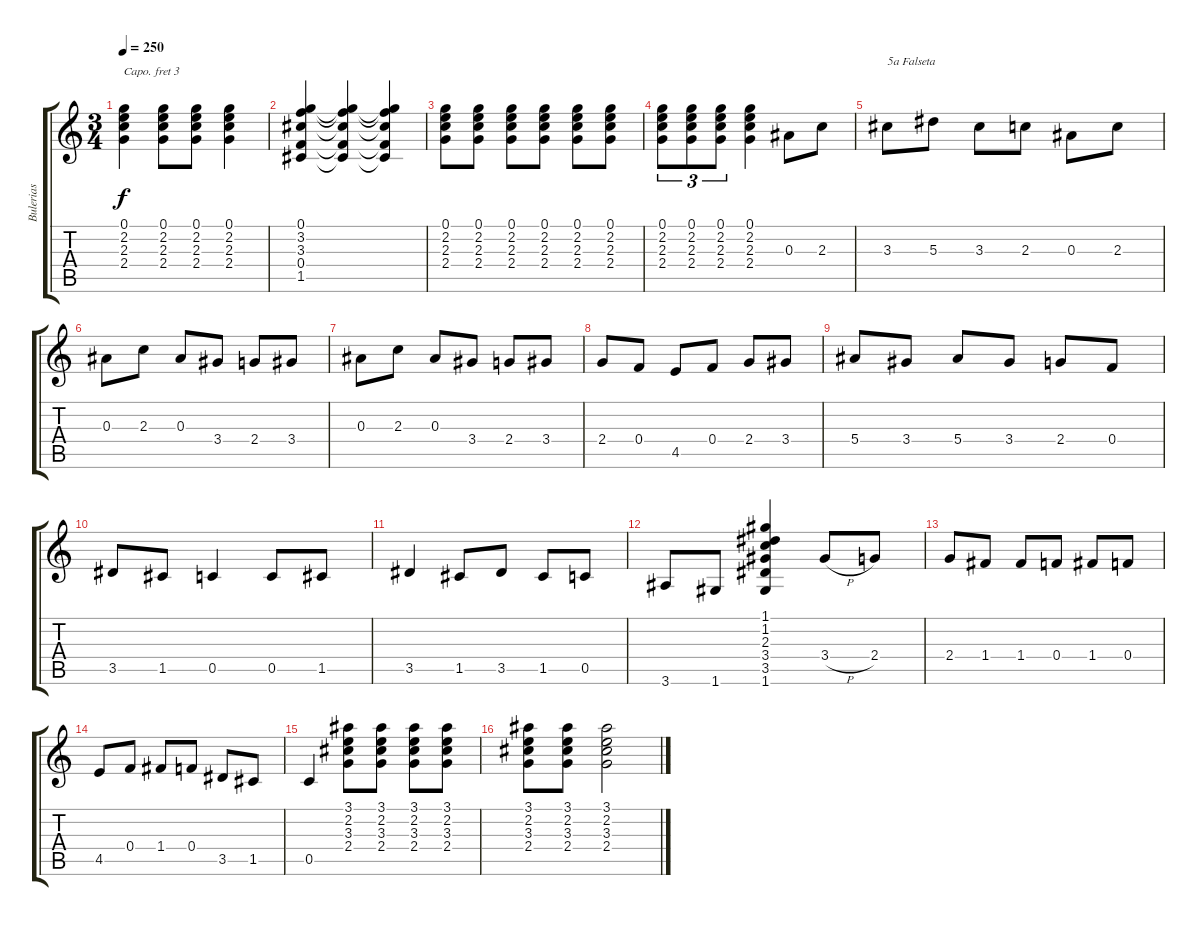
\track ("Bulerias" "Bulerias") {instrument acousticguitarnylon}
\staff {score tabs}
\capo 3
\tuning (E4 B3 G3 D3 A2 E2) {hide}
\ts (3 4)
\tempo 250
\clef g2
\ks c
(0.1 2.2 2.3 2.4).4{dy f} (0.1 2.2 2.3 2.4).8 (0.1 2.2 2.3 2.4).8 (0.1 2.2 2.3 2.4).4 |
(0.1 3.2 3.3 0.4 1.5).4 (0.1{t} 3.2{t} 3.3{t} 0.4{t} 1.5{t}).4 (0.1{t} 3.2{t} 3.3{t} 0.4{t} 1.5{t}).4 |
(0.1 2.2 2.3 2.4).8 (0.1 2.2 2.3 2.4).8 (0.1 2.2 2.3 2.4).8 (0.1 2.2 2.3 2.4).8 (0.1 2.2 2.3 2.4).8 (0.1 2.2 2.3 2.4).8 |
(0.1 2.2 2.3 2.4).8{tu (3 2)} (0.1 2.2 2.3 2.4).8{tu (3 2)} (0.1 2.2 2.3 2.4).8{tu (3 2)} (0.1 2.2 2.3 2.4).4 0.3.8 2.3.8 |
3.3.8{txt "5a Falseta"} 5.3.8 3.3.8 2.3.8 0.3.8 2.3.8 |
0.3.8 2.3.8 0.3.8 3.4.8 2.4.8 3.4.8 |
0.3.8 2.3.8 0.3.8 3.4.8 2.4.8 3.4.8 |
2.4.8 0.4.8 4.5.8 0.4.8 2.4.8 3.4.8 |
5.4.8 3.4.8 5.4.8 3.4.8 2.4.8 0.4.8 |
3.5.8 1.5.8 0.5.4 0.5.8 1.5.8 |
3.5.4 1.5.8 3.5.8 1.5.8 0.5.8 |
3.6.8 1.6.8 (1.1 1.2 2.3 3.4 3.5 1.6).4 3.4{h}.8 2.4.8 |
2.4.8 1.4.8 1.4.8 0.4.8 1.4.8 0.4.8 |
4.5.8 0.4.8 1.4.8 0.4.8 3.5.8 1.5.8 |
0.5.4 (3.1 2.2 3.3 2.4).8 (3.1 2.2 3.3 2.4).8 (3.1 2.2 3.3 2.4).8 (3.1 2.2 3.3 2.4).8 |
(3.1 2.2 3.3 2.4).8 (3.1 2.2 3.3 2.4).8 (3.1 2.2 3.3 2.4).2
